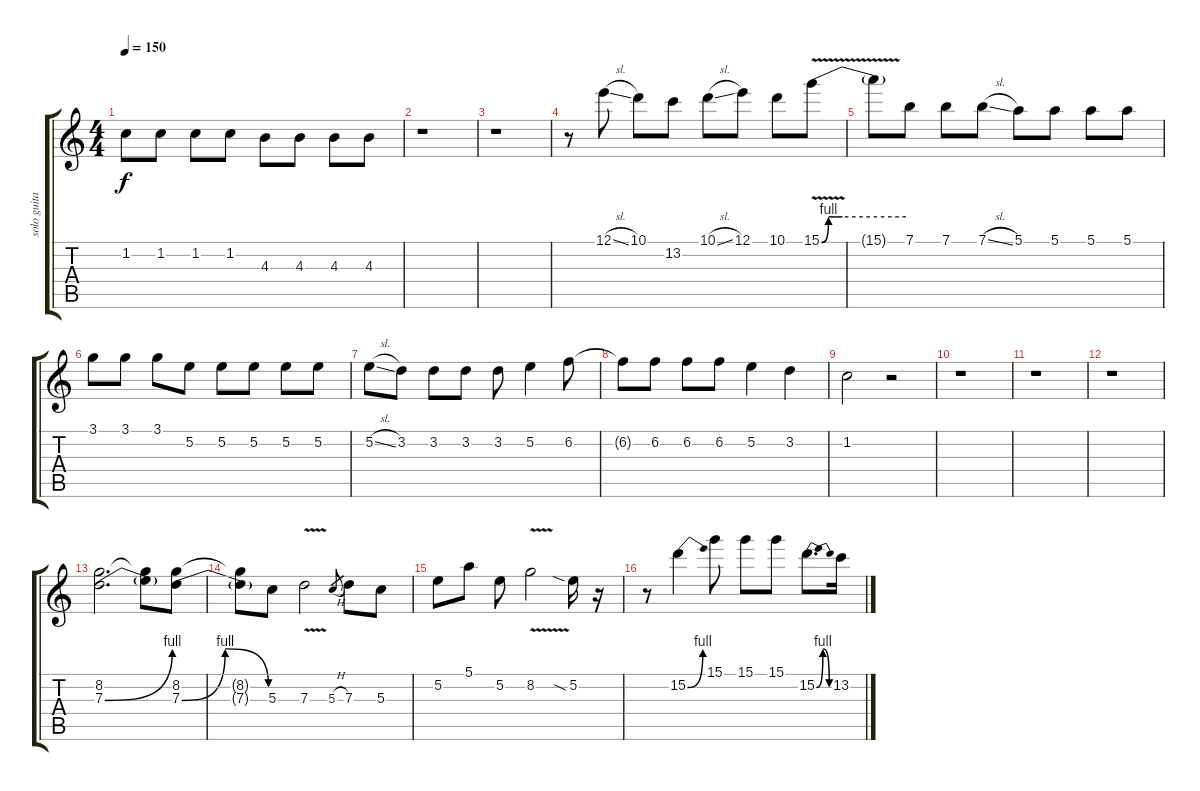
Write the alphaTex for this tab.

\track ("solo guitar" "solo guita") {instrument overdrivenguitar}
\staff {score tabs}
\tuning (E4 B3 G3 D3 A2 E2) {hide}
\ts (4 4)
\tempo 150
\clef g2
\ks c
1.2.8{dy f} 1.2.8 1.2.8 1.2.8 4.3.8 4.3.8 4.3.8 4.3.8 |
r.1 |
r.1 |
r.8 12.1{sl}.8 10.1.8 13.2.8 10.1{sl}.8 12.1.8 10.1.8 15.1{be (custom 0 0 5 4 10 4 15 4 60 4) v}.8 |
15.1{t}.8 7.1.8 7.1.8 7.1{sl}.8 5.1.8 5.1.8 5.1.8 5.1.8 |
3.1.8 3.1.8 3.1.8 5.2.8 5.2.8 5.2.8 5.2.8 5.2.8 |
5.2{sl}.8 3.2.8 3.2.8 3.2.8 3.2.8 5.2.4 6.2.8 |
6.2{t}.8 6.2.8 6.2.8 6.2.8 5.2.4 3.2.4 |
1.2.2 r.2 |
r.1 |
r.1 |
r.1 |
(8.2 7.3{be (bend 0 0 60 4)}).2{d} (8.2{t} 7.3{t}).8 (8.2 7.3{be (bendrelease 0 0 15 4 45 4 60 0)}).8 |
(8.2{t} 7.3{t}).8 5.3.8 7.3{v}.2 5.3{h}.8{gr} 7.3.8 5.3.8 |
5.2.8 5.1.8 5.2.8 8.2{v}.2 5.2{sia}.16 r.16 |
r.8 15.2{be (bend 0 0 60 4)}.4 15.1.8 15.1.8 15.1.8 15.2{be (bendrelease 0 0 15 4 45 4 60 0)}.8{d} 13.2.16
